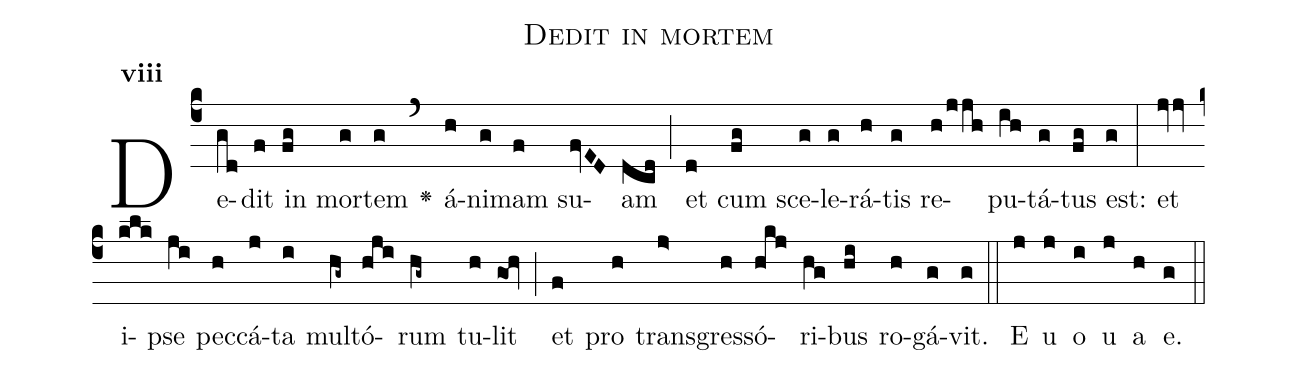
name:Dedit in mortem;
office-part:Antiphona;
mode:8;
%%
initial-style: 1;
name: Dedit in mortem
book: Antiphonae & Responsoria/Tomus II, p. 82;
occasion: Hebdomada V Quadragesimae Dominica;
office-part: Vesperae I Ant 3;
user-notes: ;
commentary: ;
annotation: 8g;
centering-scheme: english;
fontsize: 12;
font: OFLSortsMillGoudy;
height: 11;
width: 4.5;
%%
(c4)De(gd)dit(f) in(fg) mor(g)tem(g) <v>\greheightstar</v>(`) á(h)ni(g)mam(f) su(fvED)am(dcd) (;) et(d) cum(fg) sce(g)le(g)rá(h)tis(g) re(h/jjh)pu(ih)tá(g)tus(fg) est:(g) (:) et(jvv) i(klk)pse(ji) pec(h)cá(j)ta(i) mul(hg~)tó(hji)rum(hg~) tu(h)lit(goh) (;) et(f) pro(h) tran(j>)sgres(h)só(hkj)ri(hg)bus(hi) ro(h)gá(g)vit.(g) (::)
E(j) u(j) o(i) u(j) a(h) e.(g) (::)
